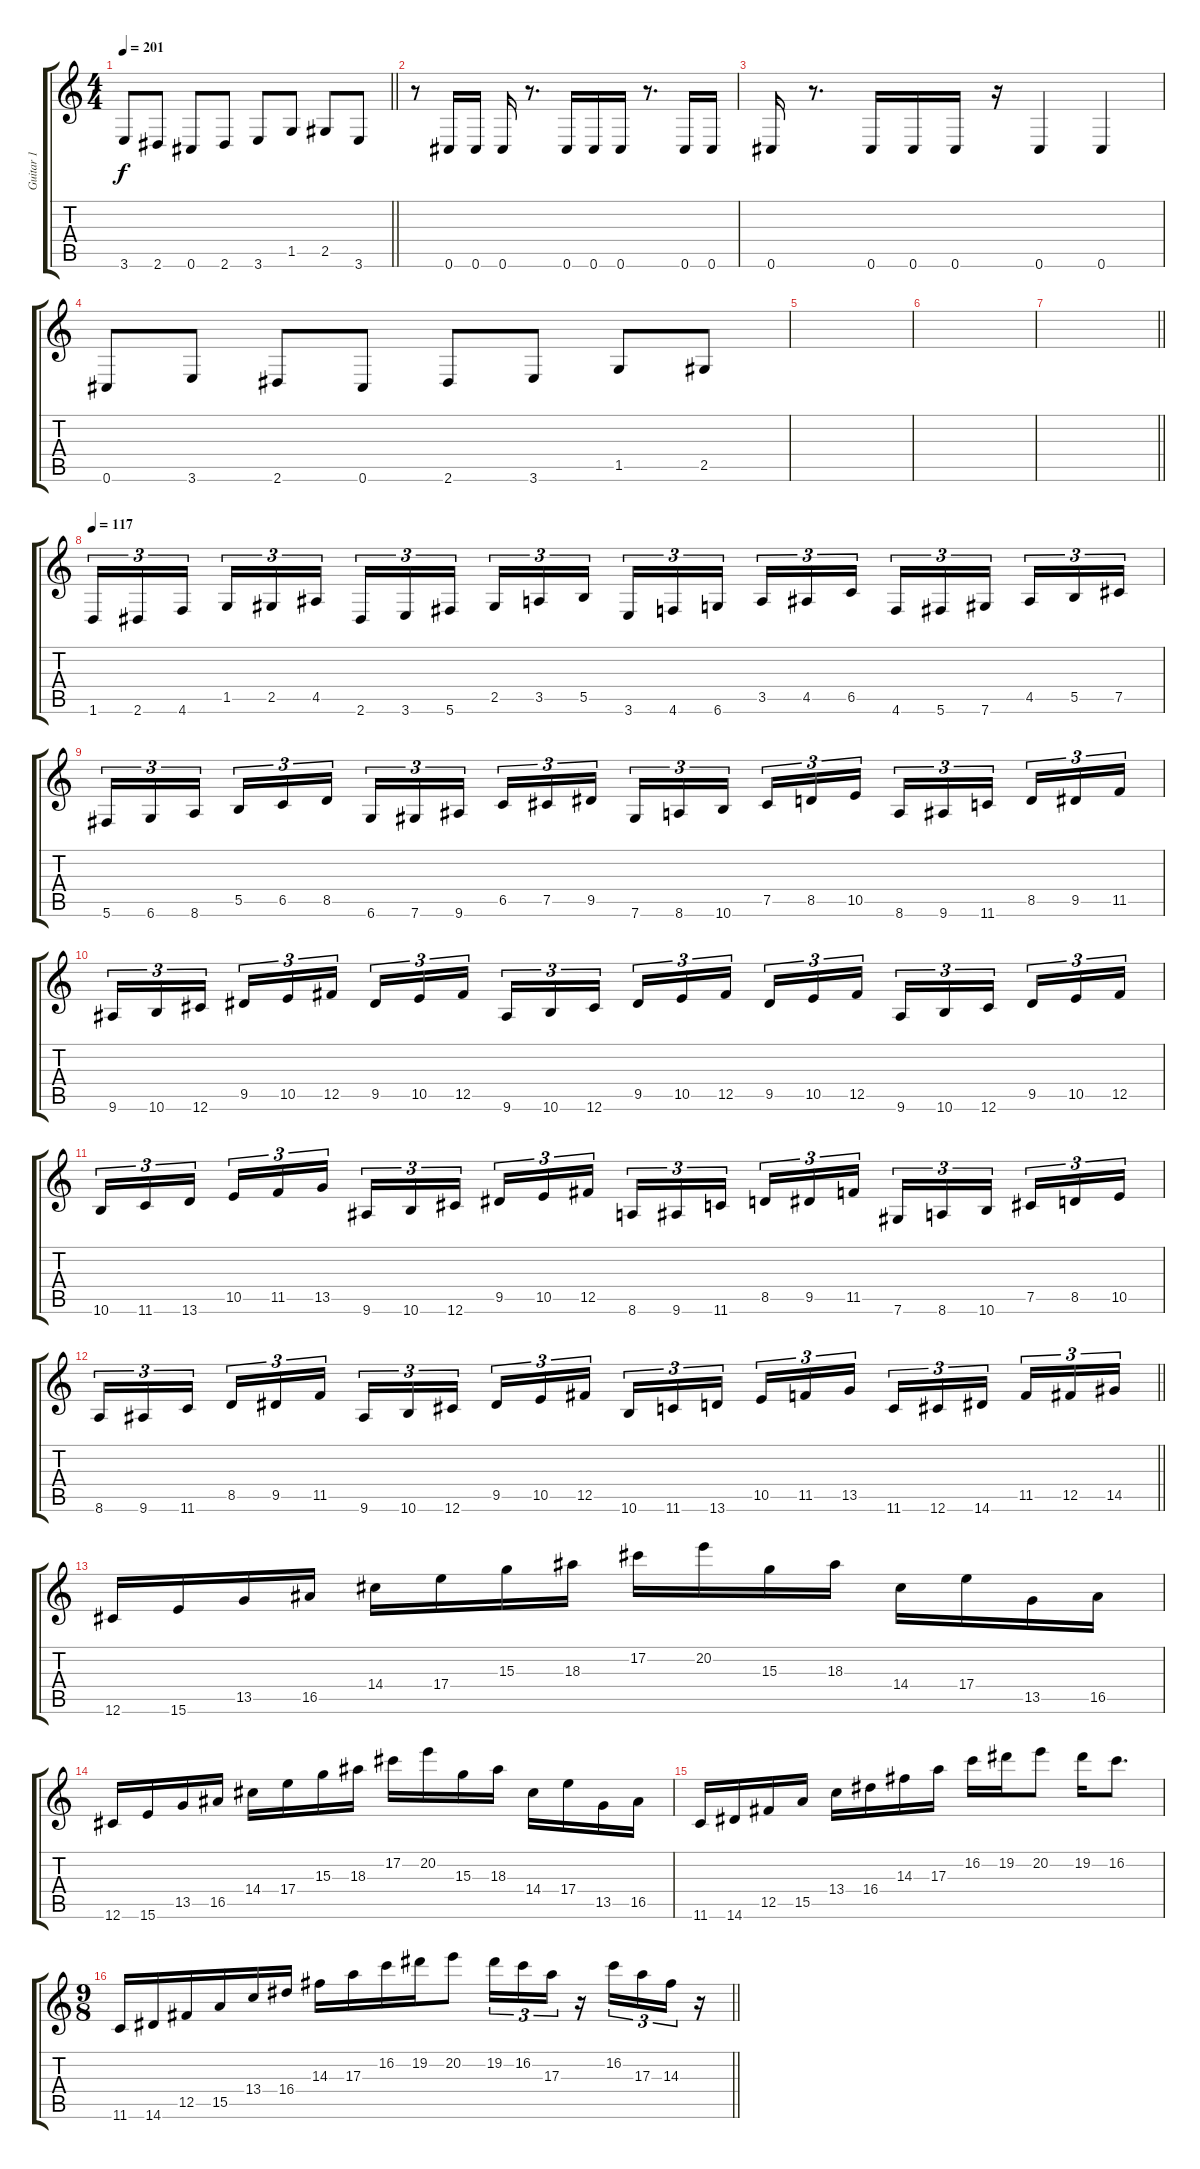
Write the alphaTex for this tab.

\track ("Guitar 1" "Guitar 1") {instrument distortionguitar}
\staff {score tabs}
\tuning (Db4 Ab3 E3 B2 Gb2 Db2) {hide}
\ts (4 4)
\tempo 201
\clef g2
\barLineRight lightlight
\ks c
3.6.8{dy f} 2.6.8 0.6.8 2.6.8 3.6.8 1.5.8 2.5.8 3.6.8 |
\section ("" "")
r.8 0.6.16 0.6.16 0.6.16 r.8{d} 0.6.16 0.6.16 0.6.16 r.8{d} 0.6.16 0.6.16 |
0.6.16 r.8{d} 0.6.16 0.6.16 0.6.16 r.16 0.6.4 0.6.4 |
0.6.8 3.6.8 2.6.8 0.6.8 2.6.8 3.6.8 1.5.8 2.5.8 |
|
|
\barLineRight lightlight
|
\tempo 117
1.6.16{tu (3 2)} 2.6.16{tu (3 2)} 4.6.16{tu (3 2) beam splitsecondary} 1.5.16{tu (3 2)} 2.5.16{tu (3 2)} 4.5.16{tu (3 2)} 2.6.16{tu (3 2)} 3.6.16{tu (3 2)} 5.6.16{tu (3 2) beam splitsecondary} 2.5.16{tu (3 2)} 3.5.16{tu (3 2)} 5.5.16{tu (3 2)} 3.6.16{tu (3 2)} 4.6.16{tu (3 2)} 6.6.16{tu (3 2) beam splitsecondary} 3.5.16{tu (3 2)} 4.5.16{tu (3 2)} 6.5.16{tu (3 2)} 4.6.16{tu (3 2)} 5.6.16{tu (3 2)} 7.6.16{tu (3 2) beam splitsecondary} 4.5.16{tu (3 2)} 5.5.16{tu (3 2)} 7.5.16{tu (3 2)} |
5.6.16{tu (3 2)} 6.6.16{tu (3 2)} 8.6.16{tu (3 2) beam splitsecondary} 5.5.16{tu (3 2)} 6.5.16{tu (3 2)} 8.5.16{tu (3 2)} 6.6.16{tu (3 2)} 7.6.16{tu (3 2)} 9.6.16{tu (3 2) beam splitsecondary} 6.5.16{tu (3 2)} 7.5.16{tu (3 2)} 9.5.16{tu (3 2)} 7.6.16{tu (3 2)} 8.6.16{tu (3 2)} 10.6.16{tu (3 2) beam splitsecondary} 7.5.16{tu (3 2)} 8.5.16{tu (3 2)} 10.5.16{tu (3 2)} 8.6.16{tu (3 2)} 9.6.16{tu (3 2)} 11.6.16{tu (3 2) beam splitsecondary} 8.5.16{tu (3 2)} 9.5.16{tu (3 2)} 11.5.16{tu (3 2)} |
9.6.16{tu (3 2)} 10.6.16{tu (3 2)} 12.6.16{tu (3 2) beam splitsecondary} 9.5.16{tu (3 2)} 10.5.16{tu (3 2)} 12.5.16{tu (3 2)} 9.5.16{tu (3 2)} 10.5.16{tu (3 2)} 12.5.16{tu (3 2) beam splitsecondary} 9.6.16{tu (3 2)} 10.6.16{tu (3 2)} 12.6.16{tu (3 2)} 9.5.16{tu (3 2)} 10.5.16{tu (3 2)} 12.5.16{tu (3 2) beam splitsecondary} 9.5.16{tu (3 2)} 10.5.16{tu (3 2)} 12.5.16{tu (3 2)} 9.6.16{tu (3 2)} 10.6.16{tu (3 2)} 12.6.16{tu (3 2) beam splitsecondary} 9.5.16{tu (3 2)} 10.5.16{tu (3 2)} 12.5.16{tu (3 2)} |
10.6.16{tu (3 2)} 11.6.16{tu (3 2)} 13.6.16{tu (3 2) beam splitsecondary} 10.5.16{tu (3 2)} 11.5.16{tu (3 2)} 13.5.16{tu (3 2)} 9.6.16{tu (3 2)} 10.6.16{tu (3 2)} 12.6.16{tu (3 2) beam splitsecondary} 9.5.16{tu (3 2)} 10.5.16{tu (3 2)} 12.5.16{tu (3 2)} 8.6.16{tu (3 2)} 9.6.16{tu (3 2)} 11.6.16{tu (3 2) beam splitsecondary} 8.5.16{tu (3 2)} 9.5.16{tu (3 2)} 11.5.16{tu (3 2)} 7.6.16{tu (3 2)} 8.6.16{tu (3 2)} 10.6.16{tu (3 2) beam splitsecondary} 7.5.16{tu (3 2)} 8.5.16{tu (3 2)} 10.5.16{tu (3 2)} |
\barLineRight lightlight
8.6.16{tu (3 2)} 9.6.16{tu (3 2)} 11.6.16{tu (3 2) beam splitsecondary} 8.5.16{tu (3 2)} 9.5.16{tu (3 2)} 11.5.16{tu (3 2)} 9.6.16{tu (3 2)} 10.6.16{tu (3 2)} 12.6.16{tu (3 2) beam splitsecondary} 9.5.16{tu (3 2)} 10.5.16{tu (3 2)} 12.5.16{tu (3 2)} 10.6.16{tu (3 2)} 11.6.16{tu (3 2)} 13.6.16{tu (3 2) beam splitsecondary} 10.5.16{tu (3 2)} 11.5.16{tu (3 2)} 13.5.16{tu (3 2)} 11.6.16{tu (3 2)} 12.6.16{tu (3 2)} 14.6.16{tu (3 2) beam splitsecondary} 11.5.16{tu (3 2)} 12.5.16{tu (3 2)} 14.5.16{tu (3 2)} |
12.6.16 15.6.16 13.5.16 16.5.16 14.4.16 17.4.16 15.3.16 18.3.16 17.2.16 20.2.16 15.3.16 18.3.16 14.4.16 17.4.16 13.5.16 16.5.16 |
12.6.16 15.6.16 13.5.16 16.5.16 14.4.16 17.4.16 15.3.16 18.3.16 17.2.16 20.2.16 15.3.16 18.3.16 14.4.16 17.4.16 13.5.16 16.5.16 |
11.6.16 14.6.16 12.5.16 15.5.16 13.4.16 16.4.16 14.3.16 17.3.16 16.2.16 19.2.16 20.2.8 19.2.16 16.2.8{d} |
\ts (9 8)
\barLineRight lightlight
11.6.16 14.6.16 12.5.16 15.5.16 13.4.16 16.4.16 14.3.16 17.3.16 16.2.16 19.2.16 20.2.8 19.2.16{tu (3 2)} 16.2.16{tu (3 2)} 17.3.16{tu (3 2)} r.16 16.2.16{tu (3 2)} 17.3.16{tu (3 2)} 14.3.16{tu (3 2)} r.16
